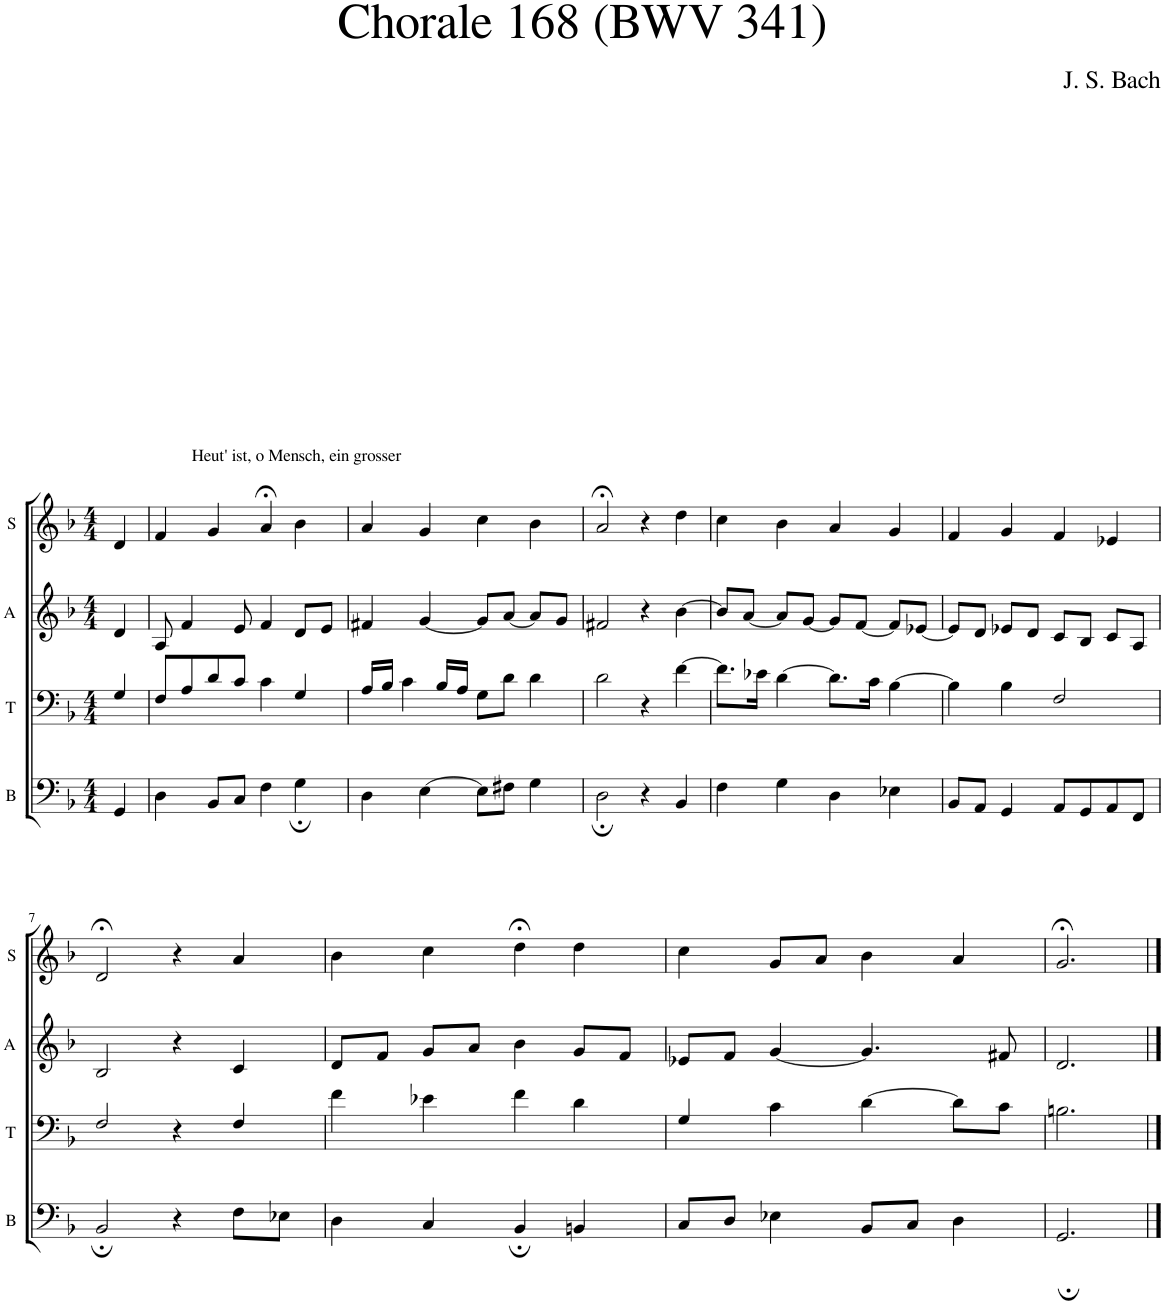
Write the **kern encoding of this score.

**kern	**kern	**kern	**kern
*part4	*part3	*part2	*part1
*staff4	*staff3	*staff2	*staff1
*I"B	*I"T	*I"A	*I"S
*I'B	*I'T	*I'A	*I'S
*clefF4	*clefF4	*clefG2	*clefG2
*k[b-]	*k[b-]	*k[b-]	*k[b-]
*M4/4	*M4/4	*M4/4	*M4/4
=1	=1	=1	=1
!	!	!	!LO:TX:a:t=Heut' ist, o Mensch, ein grosser
4GG/	4G/	4d/	4d/
=2	=2	=2	=2
4D\	8F/L	8A/	4f/
.	8A/	4f/	.
8BB-/L	8d/	.	4g/
8C/J	8c/J	8e/	.
4F\	4c\	4f/	4a;</
4G;\	4G/	8d/L	4b-\
.	.	8e/J	.
=3	=3	=3	=3
4D\	16A/LL	4f#X/	4a/
.	16B-/JJ	.	.
.	4c\	.	.
[4E\	.	[4g/	4g/
.	16B-/LL	.	.
.	16A/JJ	.	.
8E\L]	8G\L	8g/L]	4cc\
8F#X\J	8d\J	[8a/J	.
4G\	4d\	8a/L]	4b-\
.	.	8g/J	.
=4	=4	=4	=4
2D;\	2d\	2f#X/	2a;</
4r	4r	4r	4r
4BB-/	[4f\	[4b-\	4dd\
=5	=5	=5	=5
4F\	8.f\L]	8b-/L]	4cc\
.	.	[8a/J	.
.	16e-X\Jk	.	.
4G\	[4d\	8a/L]	4b-\
.	.	[8g/J	.
4D\	8.d\L]	8g/L]	4a/
.	.	[8f/J	.
.	16c\Jk	.	.
4E-X\	[4B-\	8f/L]	4g/
.	.	[8e-X/J	.
=6	=6	=6	=6
8BB-/L	4B-\]	8e-/L]	4f/
8AA/J	.	8d/J	.
4GG/	4B-\	8e-X/L	4g/
.	.	8d/J	.
8AA/L	2F/	8c/L	4f/
8GG/	.	8B-/J	.
8AA/	.	8c/L	4e-X/
8FF/J	.	8A/J	.
!!LO:LB:g=z
=7	=7	=7	=7
2BB-;/	2F/	2B-/	2d;</
4r	4r	4r	4r
8F\L	4F/	4c/	4a/
8E-X\J	.	.	.
=8	=8	=8	=8
4D\	4f\	8d/L	4b-\
.	.	8f/J	.
4C/	4e-X\	8g/L	4cc\
.	.	8a/J	.
4BB-;/	4f\	4b-\	4dd;<\
4BBn/	4d\	8g/L	4dd\
.	.	8f/J	.
=9	=9	=9	=9
8C/L	4G/	8e-X/L	4cc\
8D/J	.	8f/J	.
4E-X\	4c\	[4g/	8g/L
.	.	.	8a/J
8BB-/L	[4d\	4.g/]	4b-\
8C/J	.	.	.
4D\	8d\L]	.	4a/
.	8c\J	8f#X/	.
=10	=10	=10	=10
2.GG;/	2.Bn\	2.d/	2.g;</
==	==	==	==
*-	*-	*-	*-
